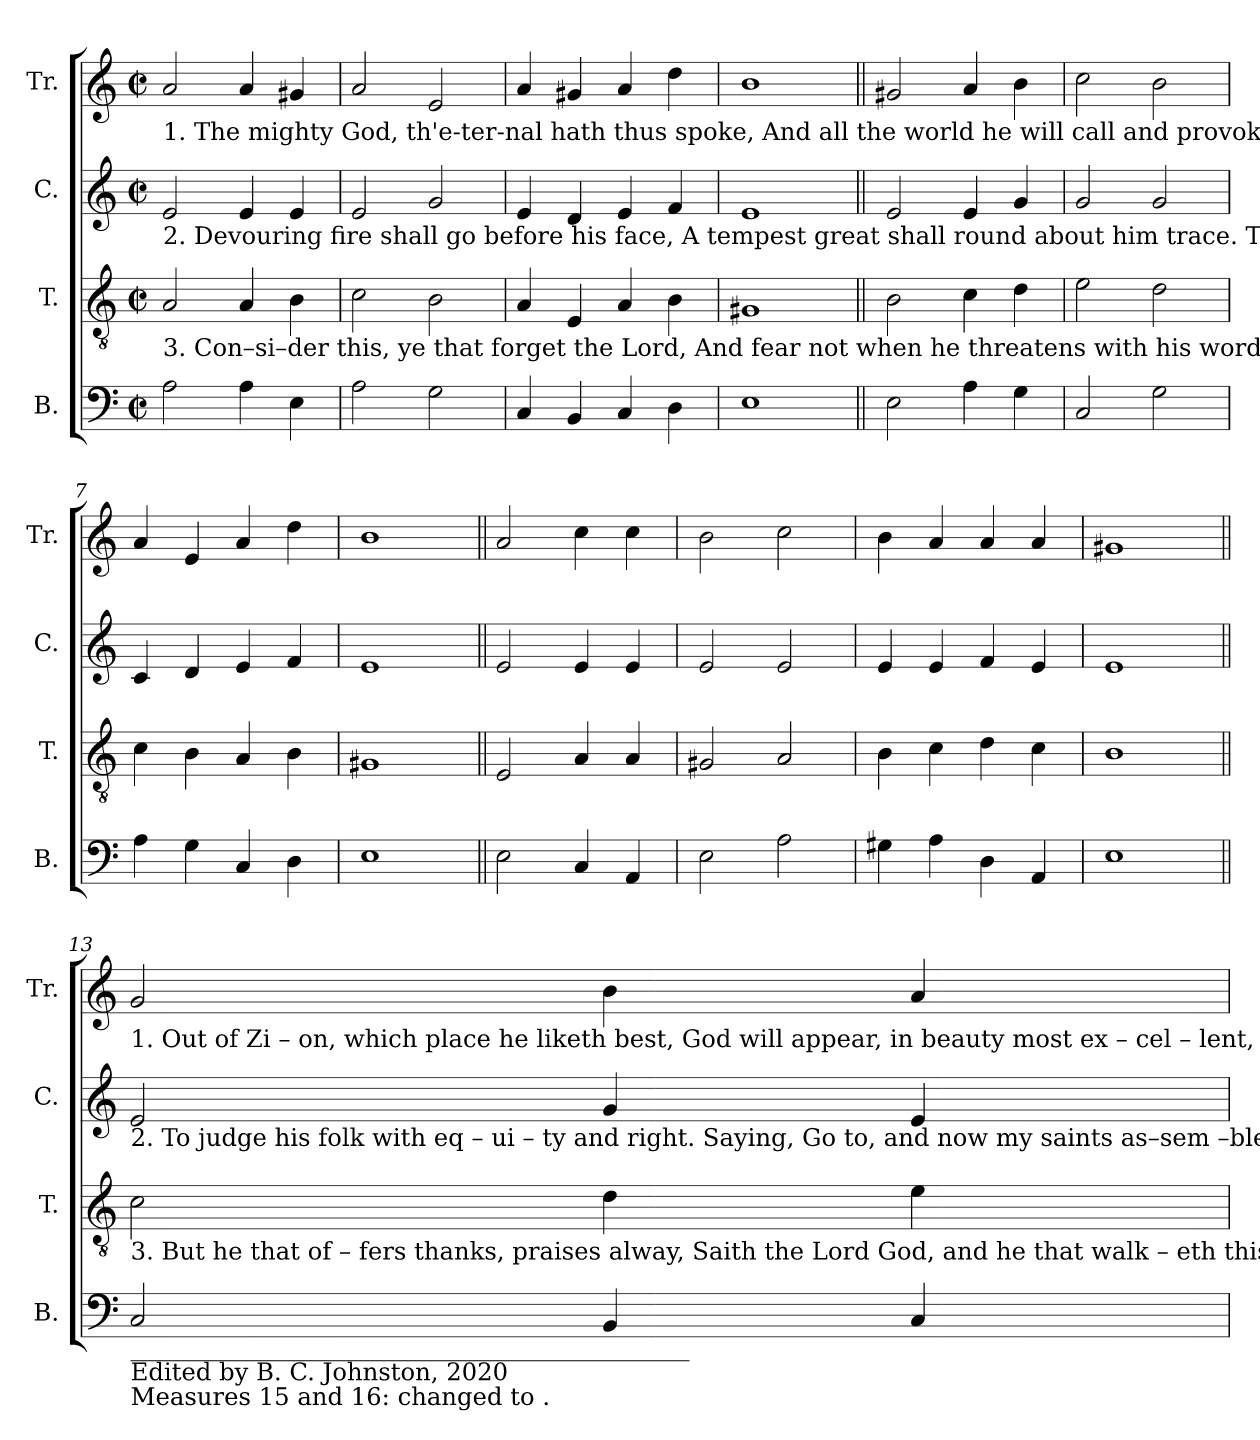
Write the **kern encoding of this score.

**kern	**kern	**kern	**kern
*part4	*part3	*part2	*part1
*staff4	*staff3	*staff2	*staff1
*I"B.	*I"T.	*I"C.	*I"Tr.
*I'B.	*I'T.	*I'C.	*I'Tr.
*clefF4	*clefGv2	*clefG2	*clefG2
*k[]	*k[]	*k[]	*k[]
*M2/2	*M2/2	*M2/2	*M2/2
*met(c|)	*met(c|)	*met(c|)	*met(c|)
*MM140	*MM140	*MM140	*MM140
=1	=1	=1	=1
!	!	!	!LO:TX:b:t=1. The mighty God, th'e-ter-nal hath thus spoke,     And  all  the world he will call and provoke!     E'en from the east, and so forth to the west&colon;
!	!	!LO:TX:b:t=2. Devouring   fire  shall  go   before   his    face,     A tempest great shall round about him trace.  Then shall he call the earth and heavens bright,	!
!	!LO:TX:b:t=3. Con–si–der  this, ye   that  forget  the   Lord,   And fear not when he threatens with his word,   Lest without  help he  spoils you as a   prey&colon;	!	!
2A!\	2A!/	2e!/	2a!/
4A!\	4A!/	4e!/	4a!/
4E!\	4B!\	4e!/	4g#X!/
=2	=2	=2	=2
2A!\	2c!\	2e!/	2a!/
2G!\	2B!\	2g!/	2e!/
=3	=3	=3	=3
4C!/	4A!/	4e!/	4a!/
4BB!/	4E!/	4d!/	4g#X!/
4C!/	4A!/	4e!/	4a!/
4D!\	4B!\	4f!/	4dd!\
=4	=4	=4	=4
1E!	1G#X!	1e!	1b!
=5||	=5||	=5||	=5||
2E!\	2B!\	2e!/	2g#X!/
4A!\	4c!\	4e!/	4a!/
4G!\	4d!\	4g!/	4b!\
=6	=6	=6	=6
2C!/	2e!\	2g!/	2cc!\
2G!\	2d!\	2g!/	2b!\
=7	=7	=7	=7
4A!\	4c!\	4c!/	4a!/
4G!\	4B!\	4d!/	4e!/
4C!/	4A!/	4e!/	4a!/
4D!\	4B!\	4f!/	4dd!\
=8	=8	=8	=8
1E!	1G#X!	1e!	1b!
=9||	=9||	=9||	=9||
2E!\	2E!/	2e!/	2a!/
4C!/	4A!/	4e!/	4cc!\
4AA!/	4A!/	4e!/	4cc!\
=10	=10	=10	=10
2E!\	2G#X!/	2e!/	2b!\
2A!\	2A!/	2e!/	2cc!\
=11	=11	=11	=11
4G#X!\	4B!\	4e!/	4b!\
4A!\	4c!\	4e!/	4a!/
4D!\	4d!\	4f!/	4a!/
4AA!/	4c!\	4e!/	4a!/
=12	=12	=12	=12
1E!	1B!	1e!	1g#X!
!!LO:LB:g=z
=13||	=13||	=13||	=13||
!	!	!	!LO:TX:b:t=1. Out  of  Zi – on, which place he liketh best,   God will  appear,   in     beauty         most  ex – cel – lent,  Our God will come be – fore  that long  time  be  spent.
!	!	!LO:TX:b:t=2. To judge his  folk  with   eq – ui – ty and right.  Saying,  Go  to,  and   now     my    saints  as–sem –ble;    My pact they keep, their gifts  do  not  dis – sem – ble.	!
!	!LO:TX:b:t=3. But he that  of – fers  thanks, praises alway,   Saith the Lord God, and   he    that    walk – eth  this  trace,   I will teach  him God's  saving  health   to   em – brace.	!	!
!LO:TX:b:t=______________________________________________	!	!	!
!LO:TX:b:t=Edited by B. C. Johnston, 2020	!	!	!
!LO:TX:b:t=Measures 15 and 16&colon;                                 changed to                               .	!	!	!
2C!/	2c!\	2e!/	2g!/
4BB!/	4d!\	4g!/	4b!\
4C!/	4e!\	4e!/	4a!/
=	=	=	=
*-	*-	*-	*-
